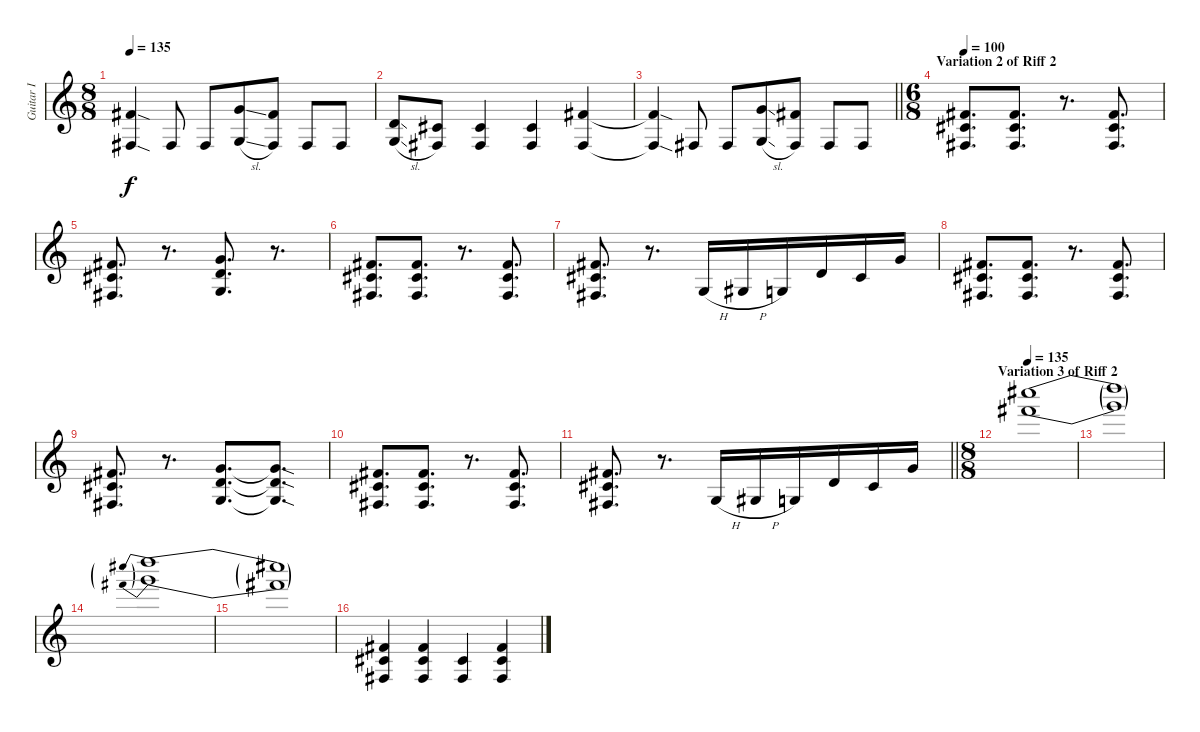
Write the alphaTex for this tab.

\track ("Guitar I" "Guitar I") {instrument distortionguitar}
\staff {score}
\tuning (D4 A3 F3 C3 G2 D2) {hide}
\ts (8 8)
\tempo 135
\clef g2
\ks c
(6.4{sod t} 4.6{sod t}).4{dy f} 4.6{pm}.8 4.6{pm}.8 (7.4{sl} 5.6{sl}).8 (6.4 4.6).8 4.6{pm}.8 4.6{pm}.8 |
(7.5{sl} 5.6{sl}).8 (6.5 4.6).8 (6.5{pm} 4.6{pm}).4 (6.5{pm} 4.6{pm}).4 (6.4 4.6).4 |
\barLineRight lightlight
(6.4{sod t} 4.6{sod t}).4 4.6{pm}.8 4.6{pm}.8 (7.4{sl} 5.6{sl}).8 (6.4 4.6).8 4.6{pm}.8 4.6{pm}.8 |
\ts (6 8)
\section ("" "Variation 2 of Riff 2")
\tempo 100
(6.4 6.5 4.6).8{d} (6.4 6.5 4.6).8{d} r.8{d} (6.4 6.5 4.6).8{d} |
(6.4 6.5 4.6).8{d} r.8{d} (7.4 7.5 5.6).8{d} r.8{d} |
(6.4 6.5 4.6).8{d} (6.4 6.5 4.6).8{d} r.8{d} (6.4 6.5 4.6).8{d} |
(6.4 6.5 4.6).8{d} r.8{d} 5.6{h}.16 6.6{h}.16 5.6.16 7.5.16 6.5.16 7.4.16 |
(6.4 6.5 4.6).8{d} (6.4 6.5 4.6).8{d} r.8{d} (6.4 6.5 4.6).8{d} |
(6.4 6.5 4.6).8{d} r.8{d} (7.4 7.5 5.6).8{d} (7.4{sod t} 7.5{sod t} 5.6{sod t}).8{d} |
(6.4 6.5 4.6).8{d} (6.4 6.5 4.6).8{d} r.8{d} (6.4 6.5 4.6).8{d} |
\barLineRight lightlight
(6.4 6.5 4.6).8{d} r.8{d} 5.6{h}.16 6.6{h}.16 5.6.16 7.5.16 6.5.16 7.4.16 |
\ts (8 8)
\section ("" "Variation 3 of Riff 2")
\tempo 135
(23.1{be (bend 0 0 60 2)} 21.2{be (bend 0 0 60 2)}).1 |
(23.1{t} 21.2{t}).1 |
(23.1{be (prebendrelease 0 2 60 0)} 21.2{be (prebendrelease 0 2 60 0)}).1 |
(23.1{t} 21.2{t}).1 |
(6.4 6.5 4.6).4 (6.4 6.5 4.6).4 (6.5{pm} 4.6{pm}).4 (6.4 6.5 4.6).4
